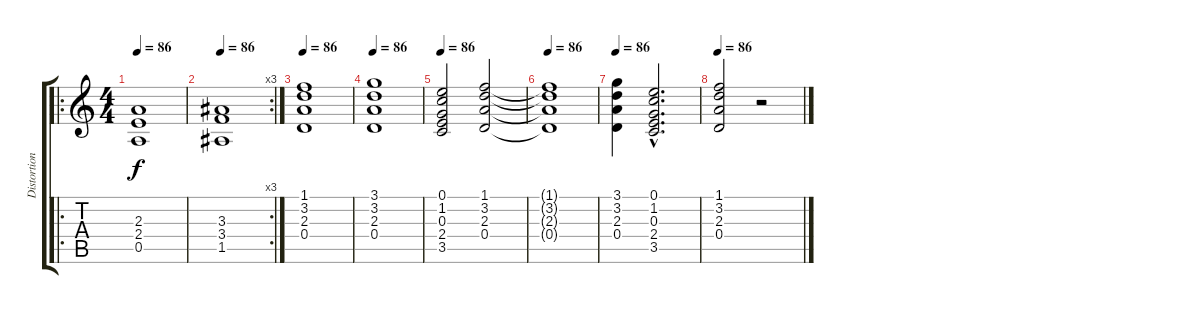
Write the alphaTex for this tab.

\track ("Distortion" "Distortion") {instrument distortionguitar}
\staff {score tabs}
\tuning (E4 B3 G3 D3 A2 E2) {hide}
\ro
\ts (4 4)
\tempo 86
\clef g2
\ks c
(2.3 2.4 0.5).1{dy f} |
\rc 3
\tempo 86
(3.3 3.4 1.5).1 |
\tempo 86
(1.1 3.2 2.3 0.4).1{volume 11} |
\tempo 86
(3.1 3.2 2.3 0.4).1 |
\tempo 86
(0.1 1.2 0.3 2.4 3.5).2 (1.1 3.2 2.3 0.4).2 |
\tempo 86
(1.1{t} 3.2{t} 2.3{t} 0.4{t}).1 |
\tempo 86
(3.1 3.2 2.3 0.4).4 (0.1{hac} 1.2{hac} 0.3{hac} 2.4{hac} 3.5{hac}).2{d} |
\tempo 86
(1.1 3.2 2.3 0.4).2 r.2
